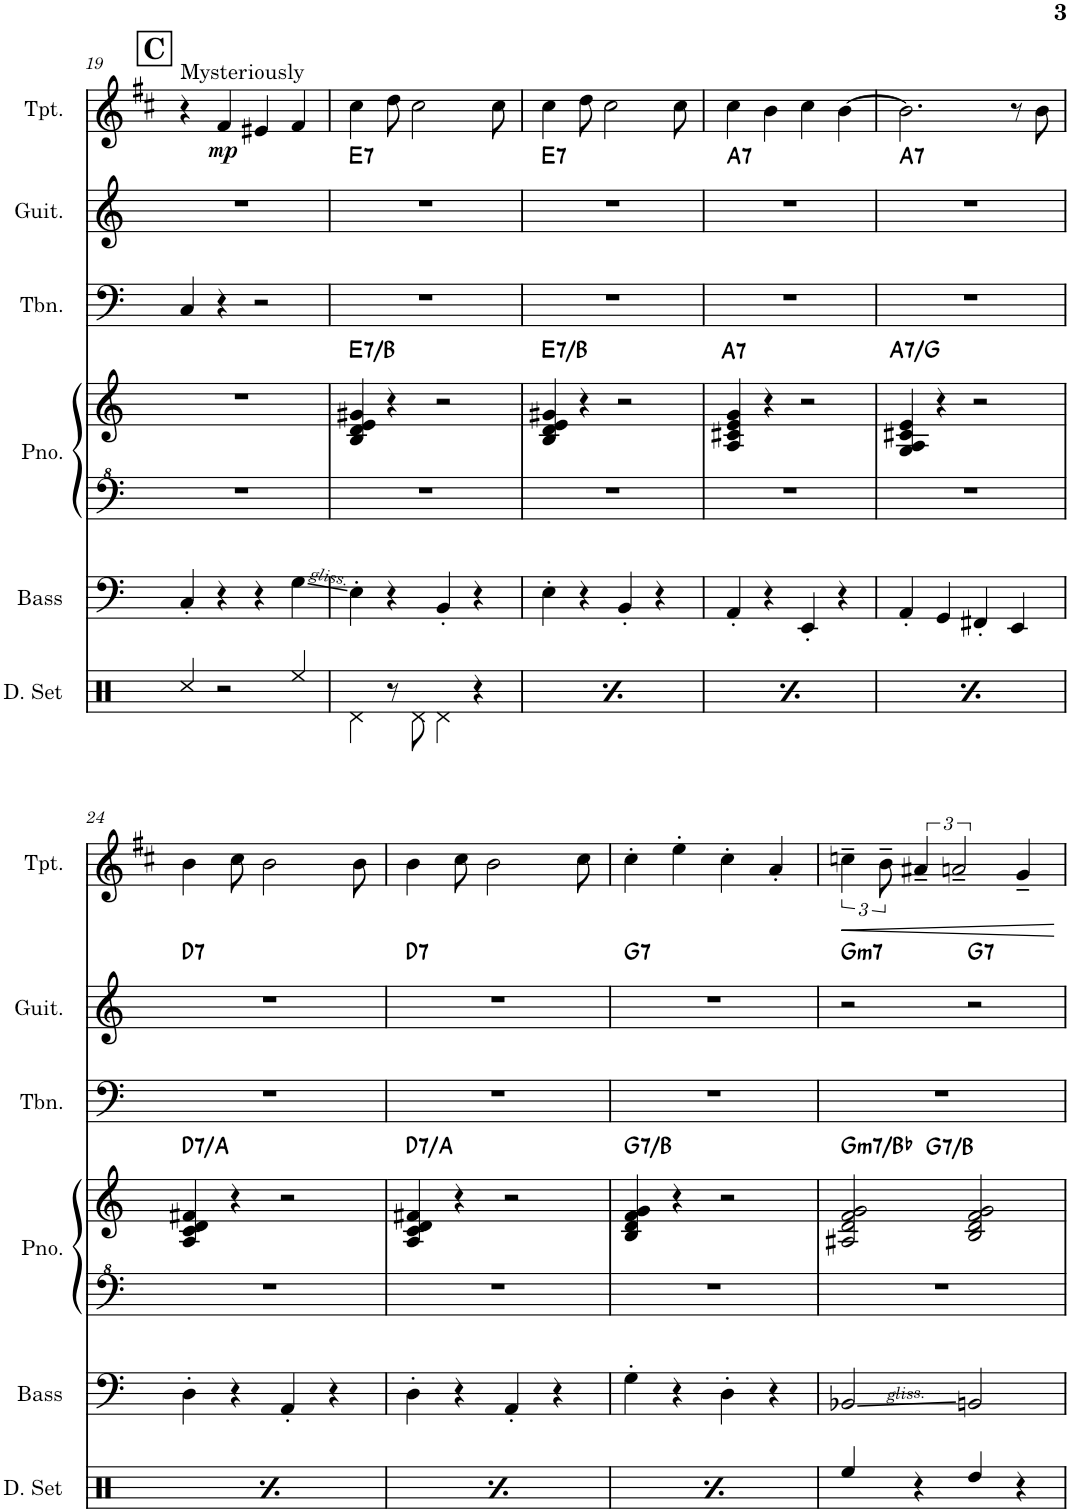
**kern	**kern	**kern	**kern	**harte	**kern	**kern	**harte	**kern	**dynam
*part6	*part5	*part4	*part4	*part4	*part3	*part2	*part2	*part1	*part1
*staff7	*staff6	*staff5	*staff4	*	*staff3	*staff2	*	*staff1	*staff1
*I"Drumset	*I"Acoustic Bass	*I"Piano	*	*	*I"Trombone	*I"Guitar	*	*I"Trumpet	*
*I'D. Set	*I'Bass	*I'Pno.	*	*	*I'Tbn.	*I'Guit.	*	*I'Tpt.	*
!!LO:PB:g=z
*clefX	*clefF4	*clefF^4	*clefG2	*	*clefF4	*clefG2	*	*clefG2	*
*	*Trd7c12	*	*	*	*	*Trd7c12	*	*Trd1c2	*
*k[]	*k[]	*k[]	*k[]	*	*k[]	*k[]	*	*k[f#c#]	*
*M4/4	*M4/4	*M4/4	*M4/4	*	*M4/4	*M4/4	*	*M4/4	*
!!LO:REH:place=s1:a:B:cj:fs=14:t=C
=19	=19	=19	=19	=19	=19	=19	=19	=19	=19
4Rcc/	4C'/	1r	1r	.	4C/	1r	.	4r	.
!	!	!	!	!	!	!	!	!LO:TX:a:t=Mysteriously	!
!	!	!	!	!	!	!	!	!	!LO:DY:b
2r	4r	.	.	.	4r	.	.	4f#/	mp
.	4r	.	.	.	2r	.	.	4e#X/	.
4Ree/	4G\	.	.	.	.	.	.	4f#/	.
=20	=20	=20	=20	=20	=20	=20	=20	=20	=20
!	!	!	!	!LO:H:kt=7	!	!	!LO:H:kt=7	!	!
4Rd\	4E'\	1r	4B/ 4d/ 4e/ 4g#X/	E:7/5	1r	1r	E:7	4cc#\	.
8r	4r	.	4r	.	.	.	.	8dd\	.
8Rd\	.	.	.	.	.	.	.	2cc#\	.
4Rd\	4BB'/	.	2r	.	.	.	.	.	.
4r	4r	.	.	.	.	.	.	.	.
.	.	.	.	.	.	.	.	8cc#\	.
=21	=21	=21	=21	=21	=21	=21	=21	=21	=21
!	!	!	!	!LO:H:kt=7	!	!	!LO:H:kt=7	!	!
4Rd\	4E'\	1r	4B/ 4d/ 4e/ 4g#X/	E:7/5	1r	1r	E:7	4cc#\	.
8r	4r	.	4r	.	.	.	.	8dd\	.
8Rd\	.	.	.	.	.	.	.	2cc#\	.
4Rd\	4BB'/	.	2r	.	.	.	.	.	.
4r	4r	.	.	.	.	.	.	.	.
.	.	.	.	.	.	.	.	8cc#\	.
=22	=22	=22	=22	=22	=22	=22	=22	=22	=22
!	!	!	!	!LO:H:kt=7	!	!	!LO:H:kt=7	!	!
4Rd\	4AA'/	1r	4A/ 4c#X/ 4e/ 4g/	A:7	1r	1r	A:7	4cc#\	.
8r	4r	.	4r	.	.	.	.	4b\	.
8Rd\	.	.	.	.	.	.	.	.	.
4Rd\	4EE'/	.	2r	.	.	.	.	4cc#\	.
4r	4r	.	.	.	.	.	.	[4b\	.
=23	=23	=23	=23	=23	=23	=23	=23	=23	=23
!	!	!	!	!LO:H:kt=7	!	!	!LO:H:kt=7	!	!
4Rd\	4AA'/	1r	4G/ 4A/ 4c#X/ 4e/	A:7/b7	1r	1r	A:7	2.b\]	.
8r	4GG/	.	4r	.	.	.	.	.	.
8Rd\	.	.	.	.	.	.	.	.	.
4Rd\	4FF#X'/	.	2r	.	.	.	.	.	.
4r	4EE/	.	.	.	.	.	.	8r	.
.	.	.	.	.	.	.	.	8b\	.
!!LO:LB:g=z
=24	=24	=24	=24	=24	=24	=24	=24	=24	=24
!	!	!	!	!LO:H:kt=7	!	!	!LO:H:kt=7	!	!
4Rd\	4D'\	1r	4A/ 4c/ 4d/ 4f#X/	D:7/5	1r	1r	D:7	4b\	.
8r	4r	.	4r	.	.	.	.	8cc#\	.
8Rd\	.	.	.	.	.	.	.	2b\	.
4Rd\	4AA'/	.	2r	.	.	.	.	.	.
4r	4r	.	.	.	.	.	.	.	.
.	.	.	.	.	.	.	.	8b\	.
=25	=25	=25	=25	=25	=25	=25	=25	=25	=25
!	!	!	!	!LO:H:kt=7	!	!	!LO:H:kt=7	!	!
4Rd\	4D'\	1r	4A/ 4c/ 4d/ 4f#X/	D:7/5	1r	1r	D:7	4b\	.
8r	4r	.	4r	.	.	.	.	8cc#\	.
8Rd\	.	.	.	.	.	.	.	2b\	.
4Rd\	4AA'/	.	2r	.	.	.	.	.	.
4r	4r	.	.	.	.	.	.	.	.
.	.	.	.	.	.	.	.	8cc#\	.
=26	=26	=26	=26	=26	=26	=26	=26	=26	=26
!	!	!	!	!LO:H:kt=7	!	!	!LO:H:kt=7	!	!
4Rd\	4G'\	1r	4B/ 4d/ 4f/ 4g/	G:7/3	1r	1r	G:7	4cc#'\	.
8r	4r	.	4r	.	.	.	.	4ee'\	.
8Rd\	.	.	.	.	.	.	.	.	.
4Rd\	4D'\	.	2r	.	.	.	.	4cc#'\	.
4r	4r	.	.	.	.	.	.	4a'/	.
=27	=27	=27	=27	=27	=27	=27	=27	=27	=27
!	!	!	!	!LO:H:kt=m7	!	!	!LO:H:kt=m7	!	!LO:HP:b
4Ree/	2BB-X/	1r	2A#X/ 2d/ 2f/ 2g/	G:min7/b3	1r	2r	G:min7	6ccn~\	<
.	.	.	.	.	.	.	.	12b~\	.
4r	.	.	.	.	.	.	.	6a#X~/	.
.	.	.	.	.	.	.	.	3an~/	.
!	!	!	!	!LO:H:kt=7	!	!	!LO:H:kt=7	!	!
4Rdd/	2BBn/	.	2B/ 2d/ 2f/ 2g/	G:7/3	.	2r	G:7	.	.
4r	.	.	.	.	.	.	.	4g~/	.
.	.	.	.	.	.	.	.	.	[
=	=	=	=	=	=	=	=	=	=
*-	*-	*-	*-	*-	*-	*-	*-	*-	*-
